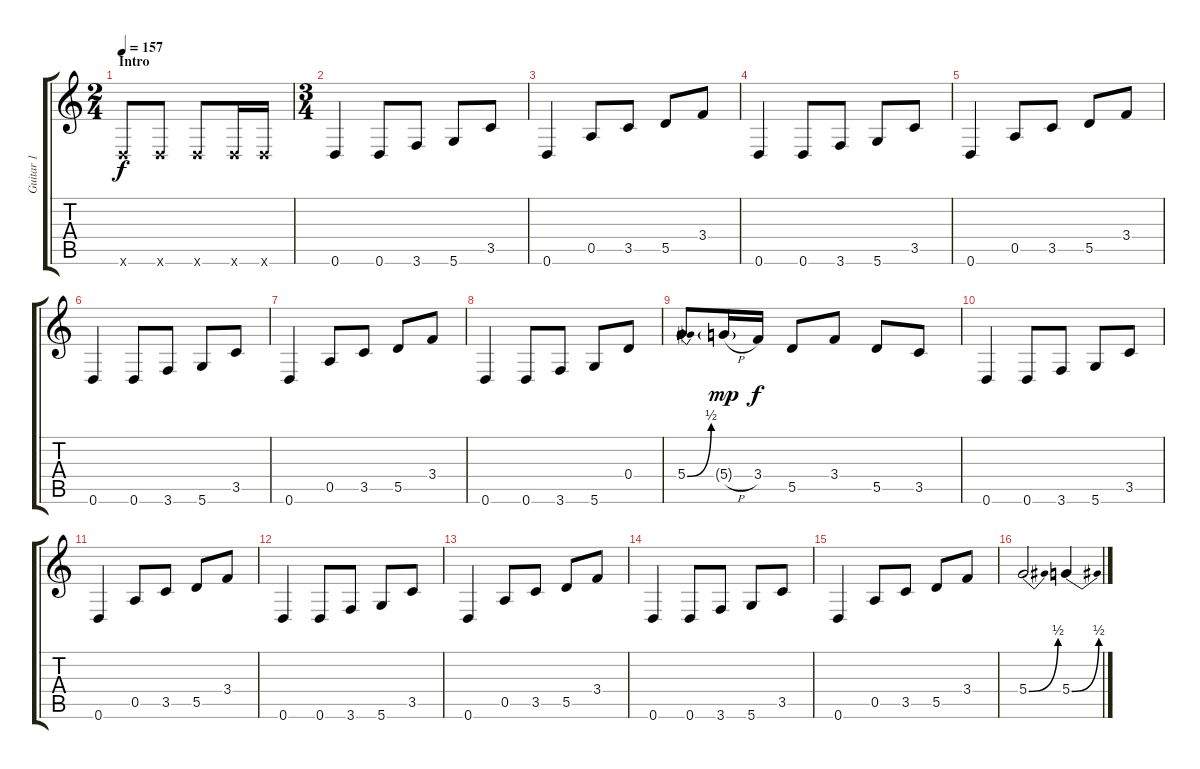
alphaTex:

\track ("Guitar 1" "Guitar 1") {instrument distortionguitar}
\staff {score tabs}
\tuning (E4 B3 G3 D3 A2 D2) {hide}
\ts (2 4)
\section ("" "Intro")
\tempo 157
\clef g2
\ks c
0.6{x}.8{dy f instrument distortionguitar} 0.6{x}.8 0.6{x}.8 0.6{x}.16 0.6{x}.16 |
\ts (3 4)
0.6.4 0.6.8 3.6.8 5.6.8 3.5.8 |
0.6.4 0.5.8 3.5.8 5.5.8 3.4.8 |
0.6.4 0.6.8 3.6.8 5.6.8 3.5.8 |
0.6.4 0.5.8 3.5.8 5.5.8 3.4.8 |
0.6.4 0.6.8 3.6.8 5.6.8 3.5.8 |
0.6.4 0.5.8 3.5.8 5.5.8 3.4.8 |
0.6.4 0.6.8 3.6.8 5.6.8 0.4.8 |
5.4{be (bend 0 0 60 2)}.8 5.4{h g}.16{dy mp} 3.4.16{dy f} 5.5.8 3.4.8 5.5.8 3.5.8 |
0.6.4 0.6.8 3.6.8 5.6.8 3.5.8 |
0.6.4 0.5.8 3.5.8 5.5.8 3.4.8 |
0.6.4 0.6.8 3.6.8 5.6.8 3.5.8 |
0.6.4 0.5.8 3.5.8 5.5.8 3.4.8 |
0.6.4 0.6.8 3.6.8 5.6.8 3.5.8 |
0.6.4 0.5.8 3.5.8 5.5.8 3.4.8 |
5.4{be (bend 0 0 60 2)}.2 5.4{be (bend 0 0 60 2)}.4
